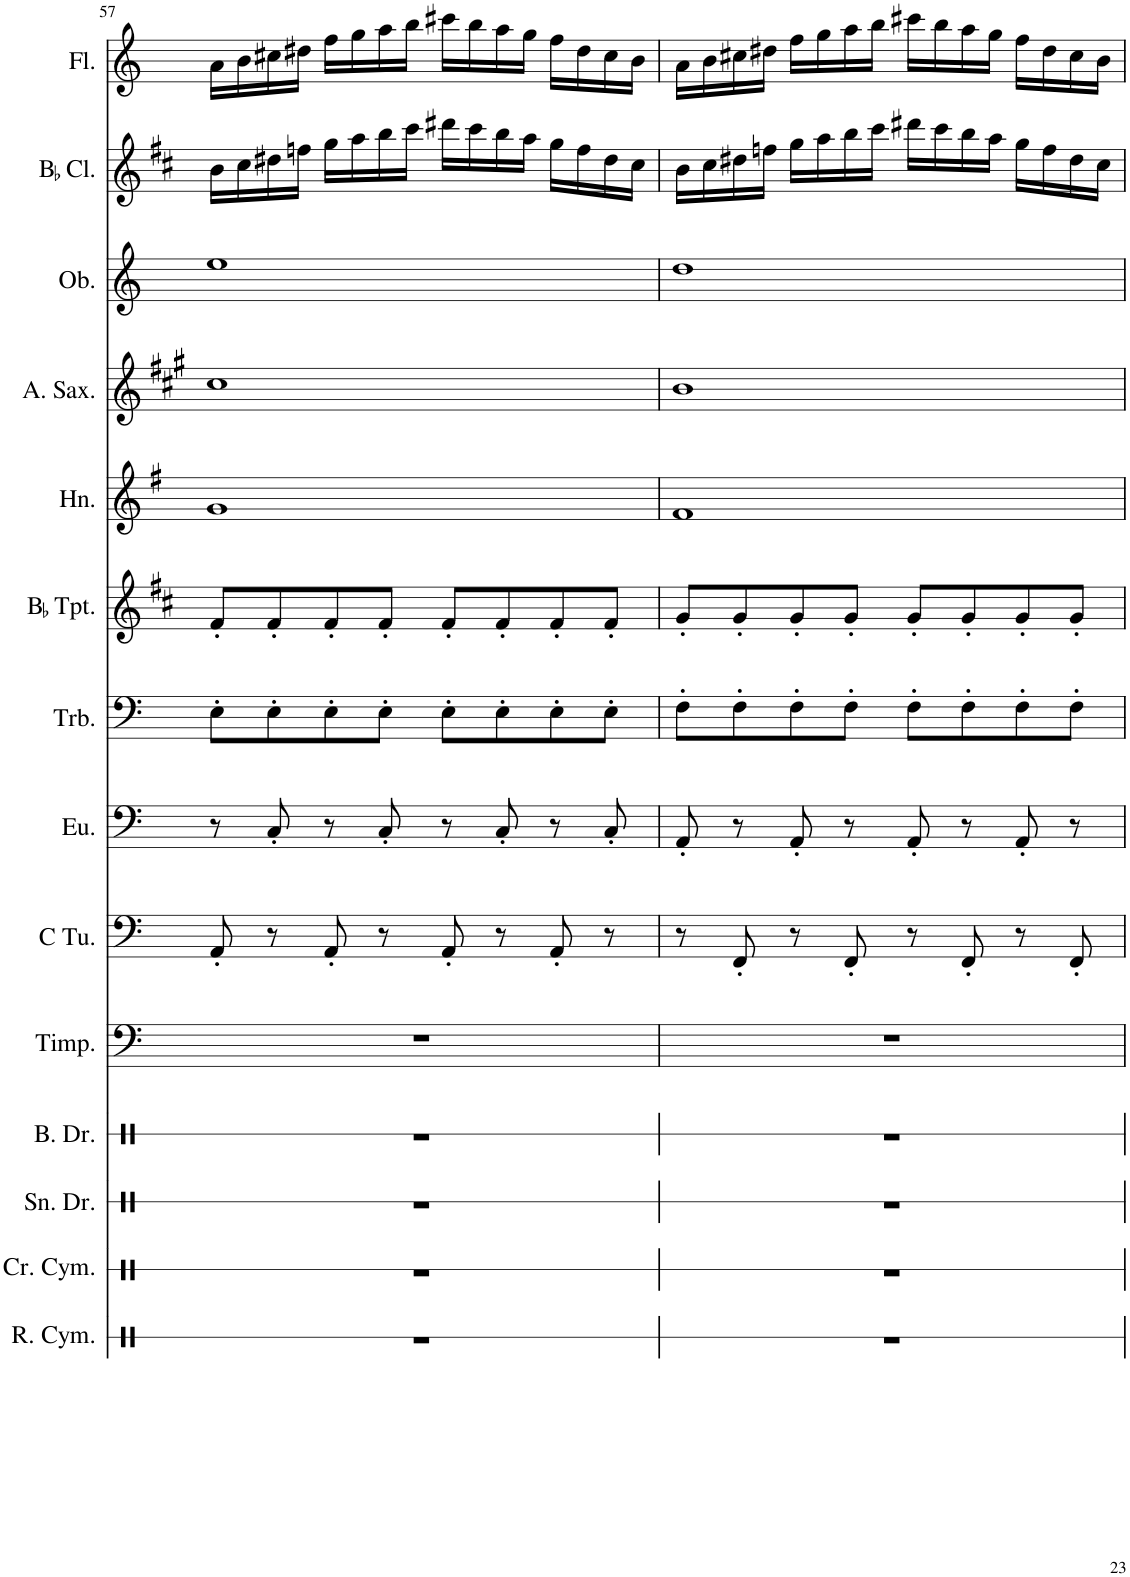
**kern	**kern	**kern	**kern	**kern	**kern	**kern	**kern	**kern	**kern	**kern	**kern	**kern	**kern
*part14	*part13	*part12	*part11	*part10	*part9	*part8	*part7	*part6	*part5	*part4	*part3	*part2	*part1
*staff14	*staff13	*staff12	*staff11	*staff10	*staff9	*staff8	*staff7	*staff6	*staff5	*staff4	*staff3	*staff2	*staff1
*I"Ride Cymbal	*I"Crash Cymbal	*I"Snare Drum	*I"Bass Drum	*I"Timpani	*I"C Tuba	*I"Euphonium	*I"Trombone	*I"BaccidentalFlat Trumpet	*I"Horn	*I"Alto Saxophone	*I"Oboe	*I"BaccidentalFlat Clarinet	*I"Flute
*I'R. Cym.	*I'Cr. Cym.	*I'Sn. Dr.	*I'B. Dr.	*I'Timp.	*I'C Tu.	*I'Eu.	*I'Trb.	*I'BaccidentalFlat Tpt.	*I'Hn.	*I'A. Sax.	*I'Ob.	*I'BaccidentalFlat Cl.	*I'Fl.
!!LO:PB:g=z
*clefX	*clefX	*clefX	*clefX	*clefF4	*clefF4	*clefF4	*clefF4	*clefG2	*clefG2	*clefG2	*clefG2	*clefG2	*clefG2
*	*	*	*	*	*	*	*	*Trd1c2	*Trd4c7	*Trd5c9	*	*Trd1c2	*
*k[]	*k[]	*k[]	*k[]	*k[]	*k[]	*k[]	*k[]	*k[f#c#]	*k[f#]	*k[f#c#g#]	*k[]	*k[f#c#]	*k[]
*M4/4	*M4/4	*M4/4	*M4/4	*M4/4	*M4/4	*M4/4	*M4/4	*M4/4	*M4/4	*M4/4	*M4/4	*M4/4	*M4/4
=57	=57	=57	=57	=57	=57	=57	=57	=57	=57	=57	=57	=57	=57
1r	1r	1r	1r	1r	8AA'/	8r	8E'\L	8f#'/L	1g	1cc#	1ee	16b\LL	16a\LL
.	.	.	.	.	.	.	.	.	.	.	.	16cc#\	16b\
.	.	.	.	.	8r	8C'/	8E'\	8f#'/	.	.	.	16dd#X\	16cc#X\
.	.	.	.	.	.	.	.	.	.	.	.	16ffn\JJ	16dd#X\JJ
.	.	.	.	.	8AA'/	8r	8E'\	8f#'/	.	.	.	16gg\LL	16ff\LL
.	.	.	.	.	.	.	.	.	.	.	.	16aa\	16gg\
.	.	.	.	.	8r	8C'/	8E'\J	8f#'/J	.	.	.	16bb\	16aa\
.	.	.	.	.	.	.	.	.	.	.	.	16ccc#\JJ	16bb\JJ
.	.	.	.	.	8AA'/	8r	8E'\L	8f#'/L	.	.	.	16ddd#X\LL	16ccc#X\LL
.	.	.	.	.	.	.	.	.	.	.	.	16ccc#\	16bb\
.	.	.	.	.	8r	8C'/	8E'\	8f#'/	.	.	.	16bb\	16aa\
.	.	.	.	.	.	.	.	.	.	.	.	16aa\JJ	16gg\JJ
.	.	.	.	.	8AA'/	8r	8E'\	8f#'/	.	.	.	16gg\LL	16ff\LL
.	.	.	.	.	.	.	.	.	.	.	.	16ff\	16dd#\
.	.	.	.	.	8r	8C'/	8E'\J	8f#'/J	.	.	.	16dd#\	16cc#\
.	.	.	.	.	.	.	.	.	.	.	.	16cc#\JJ	16b\JJ
=58	=58	=58	=58	=58	=58	=58	=58	=58	=58	=58	=58	=58	=58
1r	1r	1r	1r	1r	8r	8AA'/	8F'\L	8g'/L	1f#	1b	1dd	16b\LL	16a\LL
.	.	.	.	.	.	.	.	.	.	.	.	16cc#\	16b\
.	.	.	.	.	8FF'/	8r	8F'\	8g'/	.	.	.	16dd#X\	16cc#X\
.	.	.	.	.	.	.	.	.	.	.	.	16ffn\JJ	16dd#X\JJ
.	.	.	.	.	8r	8AA'/	8F'\	8g'/	.	.	.	16gg\LL	16ff\LL
.	.	.	.	.	.	.	.	.	.	.	.	16aa\	16gg\
.	.	.	.	.	8FF'/	8r	8F'\J	8g'/J	.	.	.	16bb\	16aa\
.	.	.	.	.	.	.	.	.	.	.	.	16ccc#\JJ	16bb\JJ
.	.	.	.	.	8r	8AA'/	8F'\L	8g'/L	.	.	.	16ddd#X\LL	16ccc#X\LL
.	.	.	.	.	.	.	.	.	.	.	.	16ccc#\	16bb\
.	.	.	.	.	8FF'/	8r	8F'\	8g'/	.	.	.	16bb\	16aa\
.	.	.	.	.	.	.	.	.	.	.	.	16aa\JJ	16gg\JJ
.	.	.	.	.	8r	8AA'/	8F'\	8g'/	.	.	.	16gg\LL	16ff\LL
.	.	.	.	.	.	.	.	.	.	.	.	16ff\	16dd#\
.	.	.	.	.	8FF'/	8r	8F'\J	8g'/J	.	.	.	16dd#\	16cc#\
.	.	.	.	.	.	.	.	.	.	.	.	16cc#\JJ	16b\JJ
=	=	=	=	=	=	=	=	=	=	=	=	=	=
*-	*-	*-	*-	*-	*-	*-	*-	*-	*-	*-	*-	*-	*-
